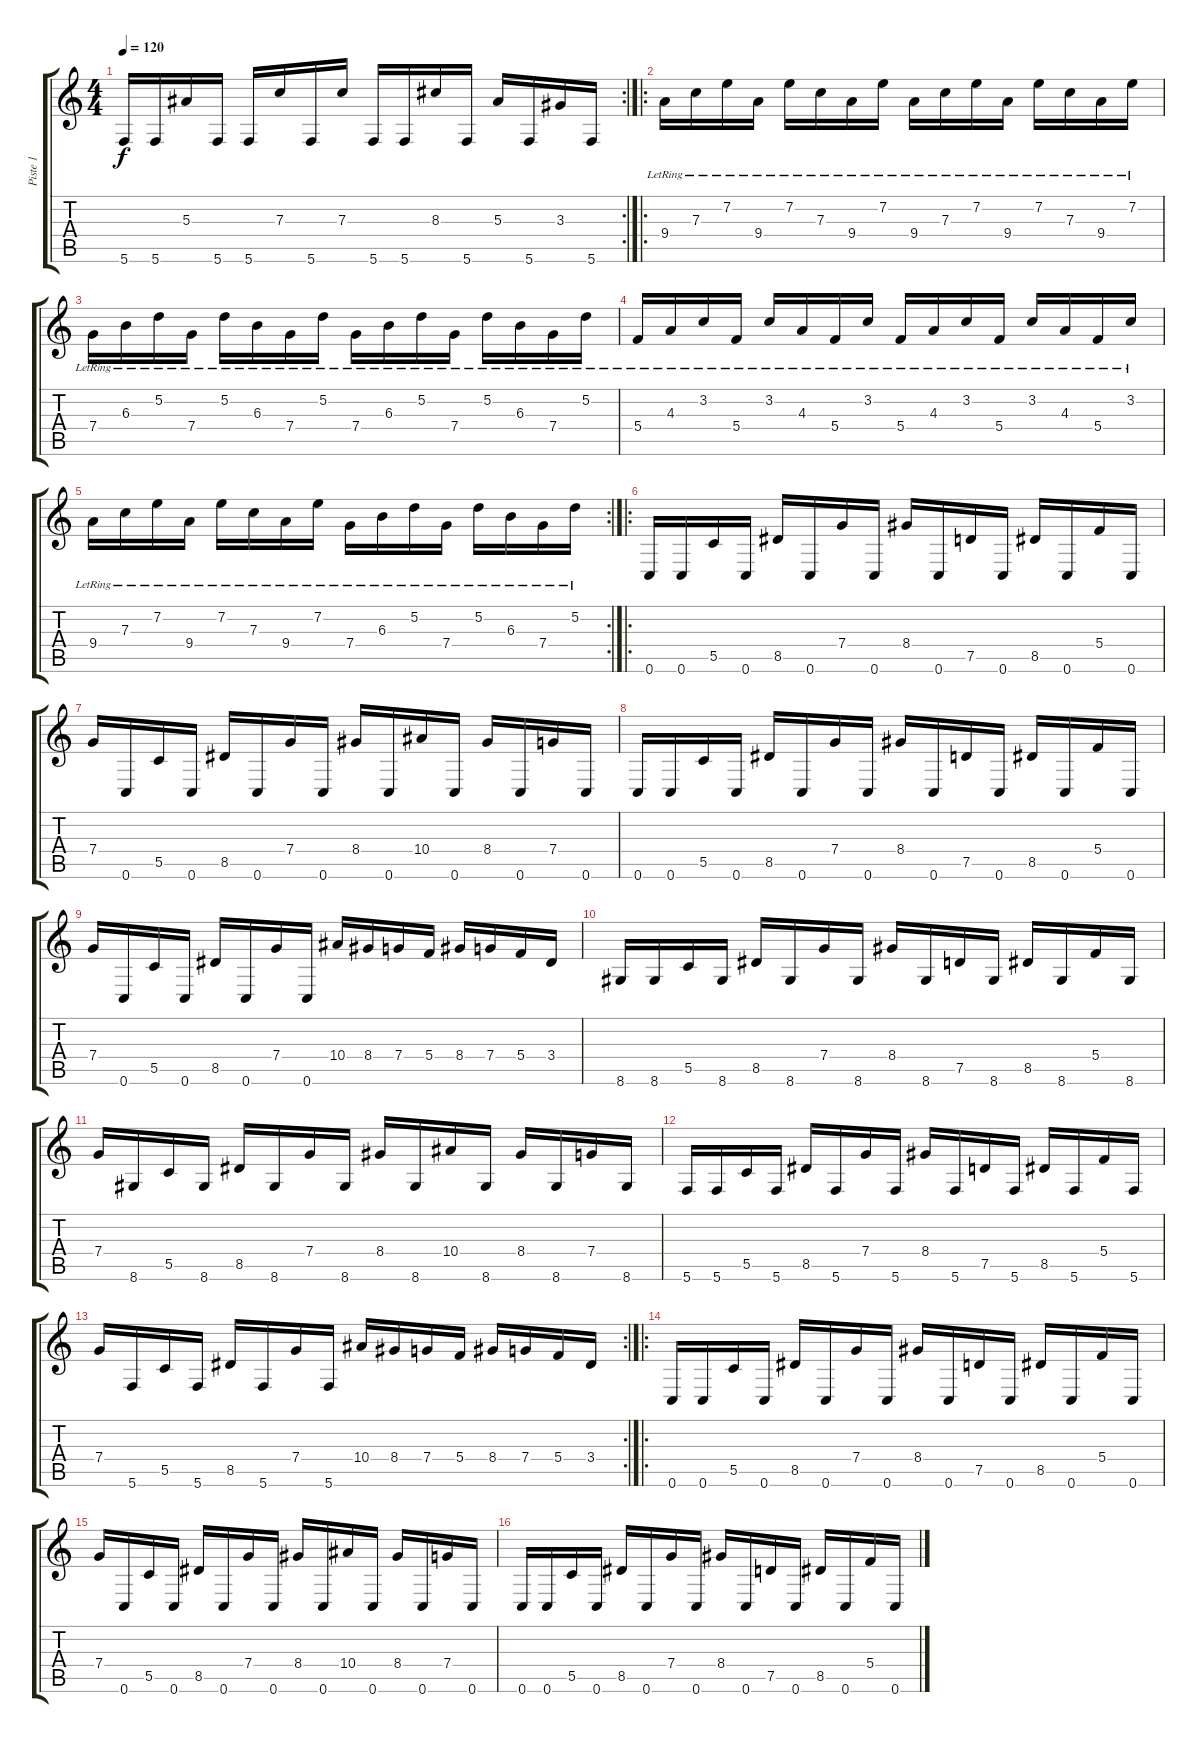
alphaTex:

\track ("Piste 1" "Piste 1") {instrument distortionguitar}
\staff {score tabs}
\tuning (D4 A3 F3 C3 G2 C2) {hide}
\rc 2
\ts (4 4)
\tempo 120
\clef g2
\ks c
5.6.16{dy f} 5.6.16 5.3.16 5.6.16 5.6.16 7.3.16 5.6.16 7.3.16 5.6.16 5.6.16 8.3.16 5.6.16 5.3.16 5.6.16 3.3.16 5.6.16 |
\ro
9.4{lr}.16{instrument acousticguitarsteel} 7.3{lr}.16 7.2{lr}.16 9.4{lr}.16 7.2{lr}.16 7.3{lr}.16 9.4{lr}.16 7.2{lr}.16 9.4{lr}.16 7.3{lr}.16 7.2{lr}.16 9.4{lr}.16 7.2{lr}.16 7.3{lr}.16 9.4{lr}.16 7.2{lr}.16 |
7.4{lr}.16 6.3{lr}.16 5.2{lr}.16 7.4{lr}.16 5.2{lr}.16 6.3{lr}.16 7.4{lr}.16 5.2{lr}.16 7.4{lr}.16 6.3{lr}.16 5.2{lr}.16 7.4{lr}.16 5.2{lr}.16 6.3{lr}.16 7.4{lr}.16 5.2{lr}.16 |
5.4{lr}.16 4.3{lr}.16 3.2{lr}.16 5.4{lr}.16 3.2{lr}.16 4.3{lr}.16 5.4{lr}.16 3.2{lr}.16 5.4{lr}.16 4.3{lr}.16 3.2{lr}.16 5.4{lr}.16 3.2{lr}.16 4.3{lr}.16 5.4{lr}.16 3.2{lr}.16 |
\rc 2
9.4{lr}.16 7.3{lr}.16 7.2{lr}.16 9.4{lr}.16 7.2{lr}.16 7.3{lr}.16 9.4{lr}.16 7.2{lr}.16 7.4{lr}.16 6.3{lr}.16 5.2{lr}.16 7.4{lr}.16 5.2{lr}.16 6.3{lr}.16 7.4{lr}.16 5.2{lr}.16 |
\ro
0.6.16{instrument distortionguitar} 0.6.16 5.5.16 0.6.16 8.5.16 0.6.16 7.4.16 0.6.16 8.4.16 0.6.16 7.5.16 0.6.16 8.5.16 0.6.16 5.4.16 0.6.16 |
7.4.16 0.6.16 5.5.16 0.6.16 8.5.16 0.6.16 7.4.16 0.6.16 8.4.16 0.6.16 10.4.16 0.6.16 8.4.16 0.6.16 7.4.16 0.6.16 |
0.6.16 0.6.16 5.5.16 0.6.16 8.5.16 0.6.16 7.4.16 0.6.16 8.4.16 0.6.16 7.5.16 0.6.16 8.5.16 0.6.16 5.4.16 0.6.16 |
7.4.16 0.6.16 5.5.16 0.6.16 8.5.16 0.6.16 7.4.16 0.6.16 10.4.16 8.4.16 7.4.16 5.4.16 8.4.16 7.4.16 5.4.16 3.4.16 |
8.6.16 8.6.16 5.5.16 8.6.16 8.5.16 8.6.16 7.4.16 8.6.16 8.4.16 8.6.16 7.5.16 8.6.16 8.5.16 8.6.16 5.4.16 8.6.16 |
7.4.16 8.6.16 5.5.16 8.6.16 8.5.16 8.6.16 7.4.16 8.6.16 8.4.16 8.6.16 10.4.16 8.6.16 8.4.16 8.6.16 7.4.16 8.6.16 |
5.6.16 5.6.16 5.5.16 5.6.16 8.5.16 5.6.16 7.4.16 5.6.16 8.4.16 5.6.16 7.5.16 5.6.16 8.5.16 5.6.16 5.4.16 5.6.16 |
\rc 2
7.4.16 5.6.16 5.5.16 5.6.16 8.5.16 5.6.16 7.4.16 5.6.16 10.4.16 8.4.16 7.4.16 5.4.16 8.4.16 7.4.16 5.4.16 3.4.16 |
\ro
0.6.16 0.6.16 5.5.16 0.6.16 8.5.16 0.6.16 7.4.16 0.6.16 8.4.16 0.6.16 7.5.16 0.6.16 8.5.16 0.6.16 5.4.16 0.6.16 |
7.4.16 0.6.16 5.5.16 0.6.16 8.5.16 0.6.16 7.4.16 0.6.16 8.4.16 0.6.16 10.4.16 0.6.16 8.4.16 0.6.16 7.4.16 0.6.16 |
0.6.16 0.6.16 5.5.16 0.6.16 8.5.16 0.6.16 7.4.16 0.6.16 8.4.16 0.6.16 7.5.16 0.6.16 8.5.16 0.6.16 5.4.16 0.6.16
